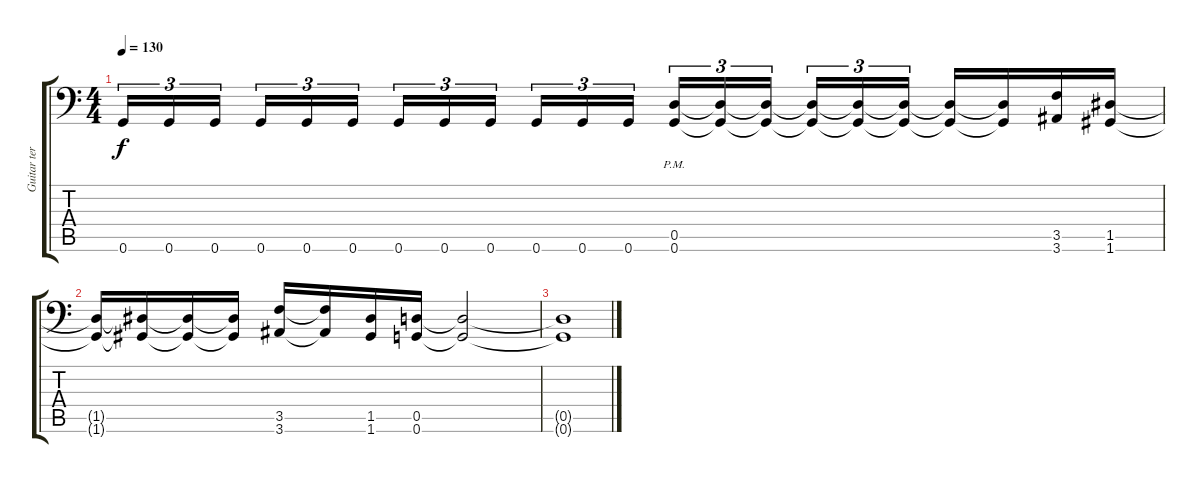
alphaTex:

\track ("Guitar terc" "Guitar ter") {instrument distortionguitar}
\staff {score tabs}
\tuning (A3 E3 C3 G2 D2 G1) {hide}
\ts (4 4)
\tempo 130
\clef f4
\ks c
0.6.16{tu (3 2) dy f} 0.6.16{tu (3 2)} 0.6.16{tu (3 2) beam splitsecondary} 0.6.16{tu (3 2)} 0.6.16{tu (3 2)} 0.6.16{tu (3 2)} 0.6.16{tu (3 2)} 0.6.16{tu (3 2)} 0.6.16{tu (3 2) beam splitsecondary} 0.6.16{tu (3 2)} 0.6.16{tu (3 2)} 0.6.16{tu (3 2)} (0.5{pm} 0.6{pm}).16{tu (3 2)} (0.5{t} 0.6{t}).16{tu (3 2)} (0.5{t} 0.6{t}).16{tu (3 2) beam splitsecondary} (0.5{t} 0.6{t}).16{tu (3 2)} (0.5{t} 0.6{t}).16{tu (3 2)} (0.5{t} 0.6{t}).16{tu (3 2)} (0.5{t} 0.6{t}).16 (0.5{t} 0.6{t}).16 (3.5 3.6).16 (1.5 1.6).16 |
(1.5{t} 1.6{t}).16 (1.5{t} 1.6{t}).16 (1.5{t} 1.6{t}).16 (1.5{t} 1.6{t}).16 (3.5 3.6).16 (3.5{t} 3.6{t}).16 (1.5 1.6).16 (0.5 0.6).16 (0.5{t} 0.6{t}).2 |
(0.5{t} 0.6{t}).1
